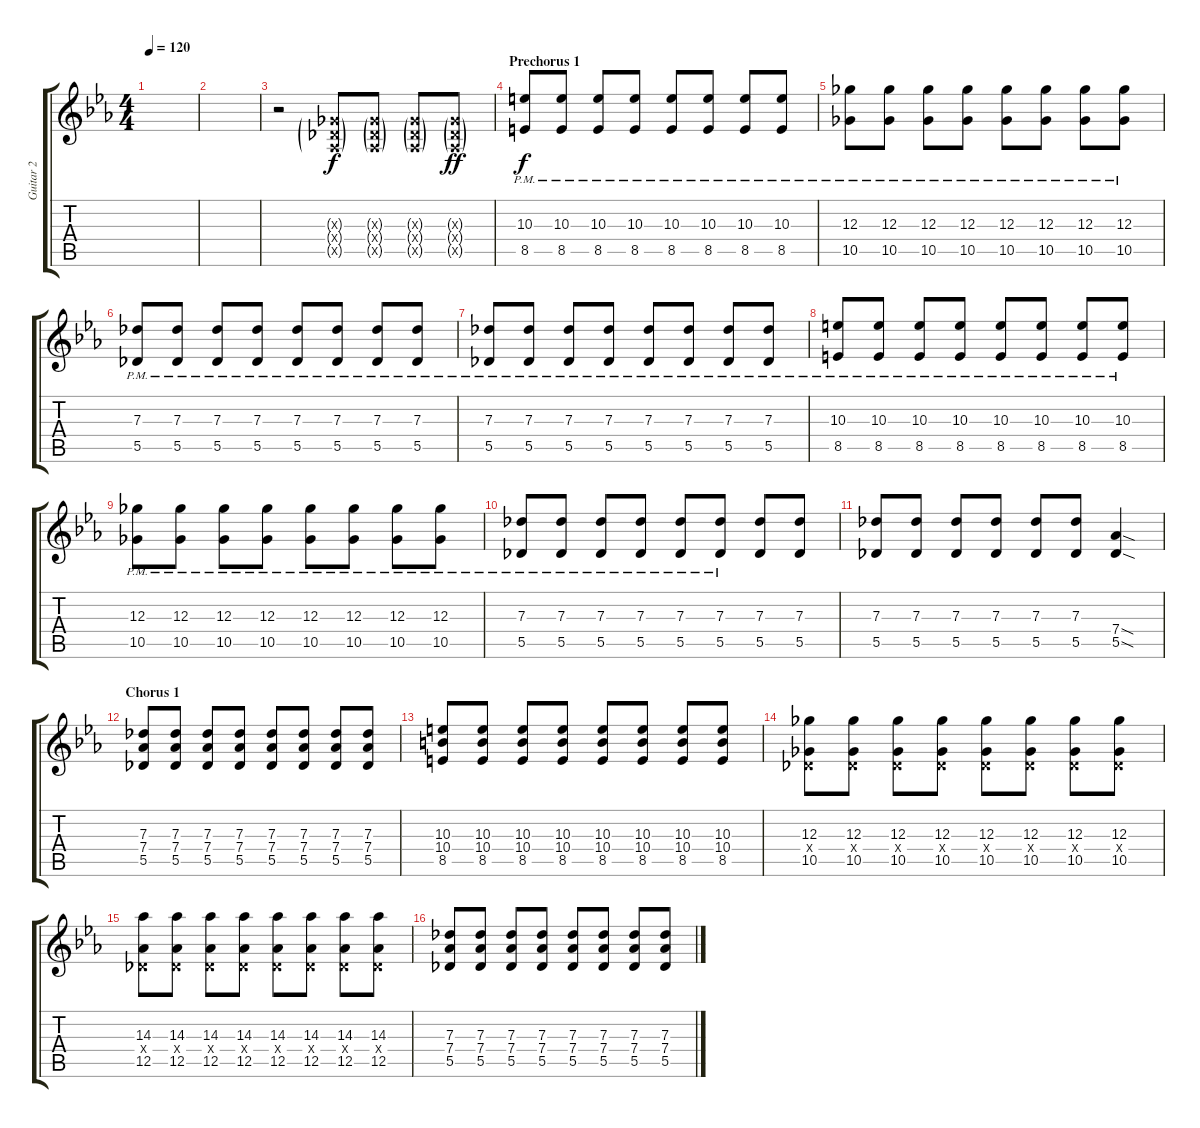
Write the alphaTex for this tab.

\track ("Guitar 2" "Guitar 2") {instrument distortionguitar}
\staff {score tabs}
\tuning (Eb4 Bb3 Gb3 Db3 Ab2 Db2) {hide}
\ts (4 4)
\tempo 120
\clef g2
\ks eb
|
|
r.2 (0.3{g x} 0.4{g x} 0.5{g x}).8 (0.3{g x} 0.4{g x} 0.5{g x}).8 (0.3{g x} 0.4{g x} 0.5{g x}).8 (0.3{g x} 0.4{g x} 0.5{g x}).8{dy ff} |
\section ("" "Prechorus 1")
(10.3{pm} 8.5{pm}).8{dy f} (10.3{pm} 8.5{pm}).8 (10.3{pm} 8.5{pm}).8 (10.3{pm} 8.5{pm}).8 (10.3{pm} 8.5{pm}).8 (10.3{pm} 8.5{pm}).8 (10.3{pm} 8.5{pm}).8 (10.3{pm} 8.5{pm}).8 |
(12.3{pm} 10.5{pm}).8 (12.3{pm} 10.5{pm}).8 (12.3{pm} 10.5{pm}).8 (12.3{pm} 10.5{pm}).8 (12.3{pm} 10.5{pm}).8 (12.3{pm} 10.5{pm}).8 (12.3{pm} 10.5{pm}).8 (12.3{pm} 10.5{pm}).8 |
(7.3{pm} 5.5{pm}).8 (7.3{pm} 5.5{pm}).8 (7.3{pm} 5.5{pm}).8 (7.3{pm} 5.5{pm}).8 (7.3{pm} 5.5{pm}).8 (7.3{pm} 5.5{pm}).8 (7.3{pm} 5.5{pm}).8 (7.3{pm} 5.5{pm}).8 |
(7.3{pm} 5.5{pm}).8 (7.3{pm} 5.5{pm}).8 (7.3{pm} 5.5{pm}).8 (7.3{pm} 5.5{pm}).8 (7.3{pm} 5.5{pm}).8 (7.3{pm} 5.5{pm}).8 (7.3{pm} 5.5{pm}).8 (7.3{pm} 5.5{pm}).8 |
(10.3{pm} 8.5{pm}).8 (10.3{pm} 8.5{pm}).8 (10.3{pm} 8.5{pm}).8 (10.3{pm} 8.5{pm}).8 (10.3{pm} 8.5{pm}).8 (10.3{pm} 8.5{pm}).8 (10.3{pm} 8.5{pm}).8 (10.3{pm} 8.5{pm}).8 |
(12.3{pm} 10.5{pm}).8 (12.3{pm} 10.5{pm}).8 (12.3{pm} 10.5{pm}).8 (12.3{pm} 10.5{pm}).8 (12.3{pm} 10.5{pm}).8 (12.3{pm} 10.5{pm}).8 (12.3{pm} 10.5{pm}).8 (12.3{pm} 10.5{pm}).8 |
(7.3{pm} 5.5{pm}).8 (7.3{pm} 5.5{pm}).8 (7.3{pm} 5.5{pm}).8 (7.3{pm} 5.5{pm}).8 (7.3{pm} 5.5{pm}).8 (7.3{pm} 5.5{pm}).8 (7.3 5.5).8 (7.3 5.5).8 |
(7.3 5.5).8 (7.3 5.5).8 (7.3 5.5).8 (7.3 5.5).8 (7.3 5.5).8 (7.3 5.5).8 (7.4{sod} 5.5{sod}).4 |
\section ("" "Chorus 1")
(7.3 7.4 5.5).8 (7.3 7.4 5.5).8 (7.3 7.4 5.5).8 (7.3 7.4 5.5).8 (7.3 7.4 5.5).8 (7.3 7.4 5.5).8 (7.3 7.4 5.5).8 (7.3 7.4 5.5).8 |
(10.3 10.4 8.5).8 (10.3 10.4 8.5).8 (10.3 10.4 8.5).8 (10.3 10.4 8.5).8 (10.3 10.4 8.5).8 (10.3 10.4 8.5).8 (10.3 10.4 8.5).8 (10.3 10.4 8.5).8 |
(12.3 0.4{x} 10.5).8 (12.3 0.4{x} 10.5).8 (12.3 0.4{x} 10.5).8 (12.3 0.4{x} 10.5).8 (12.3 0.4{x} 10.5).8 (12.3 0.4{x} 10.5).8 (12.3 0.4{x} 10.5).8 (12.3 0.4{x} 10.5).8 |
(14.3 0.4{x} 12.5).8 (14.3 0.4{x} 12.5).8 (14.3 0.4{x} 12.5).8 (14.3 0.4{x} 12.5).8 (14.3 0.4{x} 12.5).8 (14.3 0.4{x} 12.5).8 (14.3 0.4{x} 12.5).8 (14.3 0.4{x} 12.5).8 |
(7.3 7.4 5.5).8 (7.3 7.4 5.5).8 (7.3 7.4 5.5).8 (7.3 7.4 5.5).8 (7.3 7.4 5.5).8 (7.3 7.4 5.5).8 (7.3 7.4 5.5).8 (7.3 7.4 5.5).8
